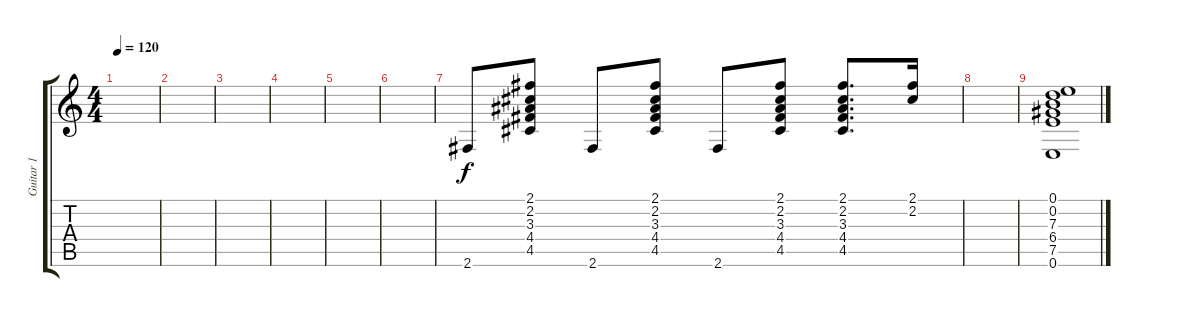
\track ("Guitar 1" "Guitar 1") {instrument overdrivenguitar}
\staff {score tabs}
\tuning (E4 B3 G3 D3 A2 E2) {hide}
\ts (4 4)
\tempo 120
\clef g2
\ks c
|
|
|
|
|
|
2.6.8 (2.1 2.2 3.3 4.4 4.5).8 2.6.8 (2.1 2.2 3.3 4.4 4.5).8 2.6.8 (2.1 2.2 3.3 4.4 4.5).8 (2.1 2.2 3.3 4.4 4.5).8{d} (2.1 2.2).16 |
|
(0.1 0.2 7.3 6.4 7.5 0.6).1
